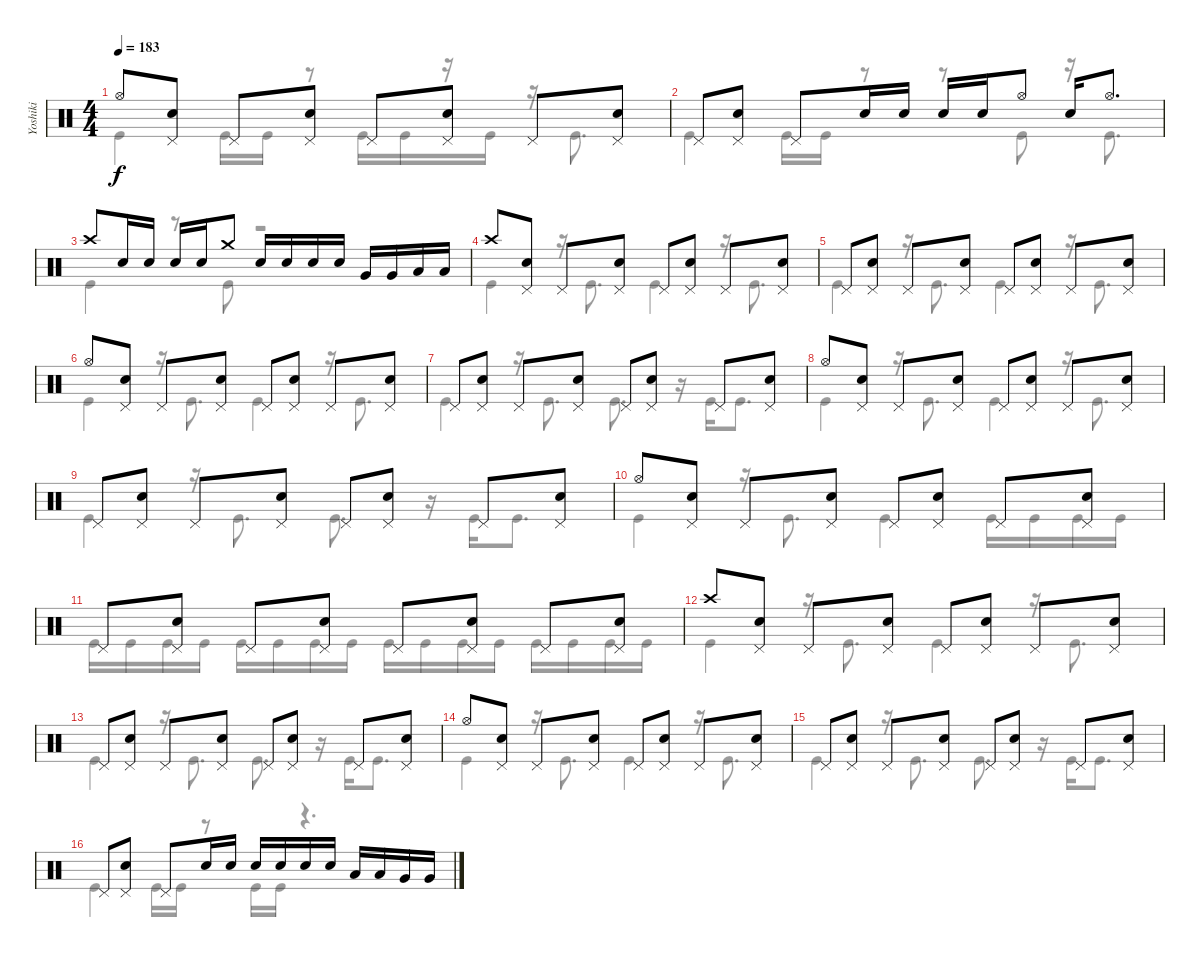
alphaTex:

\track ("Yoshiki" "Yoshiki") {instrument percussion}
\staff {score}
\articulation defaults
\voice
\ts (4 4)
\tempo 183
\clef neutral
\ks c "Hi-Hat (open)".8{dy f}
("Pedal Hi-Hat (hit)" "Snare (hit) 2").8 "Pedal Hi-Hat (hit)".8 ("Pedal Hi-Hat (hit)" "Snare (hit) 2").8 "Pedal Hi-Hat (hit)".8 ("Pedal Hi-Hat (hit)" "Snare (hit) 2").8 "Pedal Hi-Hat (hit)".8 ("Pedal Hi-Hat (hit)" "Snare (hit) 2").8 |
"Pedal Hi-Hat (hit)".8 ("Pedal Hi-Hat (hit)" "Snare (hit) 2").8 "Pedal Hi-Hat (hit)".8 "Snare (hit) 2".16 "Snare (hit) 2".16 "Snare (hit) 2".16 "Snare (hit) 2".16 "Hi-Hat (open)".8 "Snare (hit) 2".16 "Hi-Hat (open)".8{d} |
"Crash high (hit)".8 "Snare (hit) 2".16 "Snare (hit) 2".16 "Snare (hit) 2".16 "Snare (hit) 2".16 "Crash medium (hit)".8 "Snare (hit) 2".16 "Snare (hit) 2".16 "Snare (hit) 2".16 "Snare (hit) 2".16 "Very Low Tom (hit)".16 "Very Low Tom (hit)".16 "Low Tom (hit)".16 "Low Tom (hit)".16 |
"Crash high (hit)".8 ("Pedal Hi-Hat (hit)" "Snare (hit) 2").8 "Pedal Hi-Hat (hit)".8 ("Pedal Hi-Hat (hit)" "Snare (hit) 2").8 "Pedal Hi-Hat (hit)".8 ("Pedal Hi-Hat (hit)" "Snare (hit) 2").8 "Pedal Hi-Hat (hit)".8 ("Pedal Hi-Hat (hit)" "Snare (hit) 2").8 |
"Pedal Hi-Hat (hit)".8 ("Pedal Hi-Hat (hit)" "Snare (hit) 2").8 "Pedal Hi-Hat (hit)".8 ("Pedal Hi-Hat (hit)" "Snare (hit) 2").8 "Pedal Hi-Hat (hit)".8 ("Pedal Hi-Hat (hit)" "Snare (hit) 2").8 "Pedal Hi-Hat (hit)".8 ("Pedal Hi-Hat (hit)" "Snare (hit) 2").8 |
"Hi-Hat (open)".8 ("Pedal Hi-Hat (hit)" "Snare (hit) 2").8 "Pedal Hi-Hat (hit)".8 ("Pedal Hi-Hat (hit)" "Snare (hit) 2").8 "Pedal Hi-Hat (hit)".8 ("Pedal Hi-Hat (hit)" "Snare (hit) 2").8 "Pedal Hi-Hat (hit)".8 ("Pedal Hi-Hat (hit)" "Snare (hit) 2").8 |
"Pedal Hi-Hat (hit)".8 ("Pedal Hi-Hat (hit)" "Snare (hit) 2").8 "Pedal Hi-Hat (hit)".8 ("Pedal Hi-Hat (hit)" "Snare (hit) 2").8 "Pedal Hi-Hat (hit)".8 ("Pedal Hi-Hat (hit)" "Snare (hit) 2").8 "Pedal Hi-Hat (hit)".8 ("Pedal Hi-Hat (hit)" "Snare (hit) 2").8 |
"Hi-Hat (open)".8 ("Pedal Hi-Hat (hit)" "Snare (hit) 2").8 "Pedal Hi-Hat (hit)".8 ("Pedal Hi-Hat (hit)" "Snare (hit) 2").8 "Pedal Hi-Hat (hit)".8 ("Pedal Hi-Hat (hit)" "Snare (hit) 2").8 "Pedal Hi-Hat (hit)".8 ("Pedal Hi-Hat (hit)" "Snare (hit) 2").8 |
"Pedal Hi-Hat (hit)".8 ("Pedal Hi-Hat (hit)" "Snare (hit) 2").8 "Pedal Hi-Hat (hit)".8 ("Pedal Hi-Hat (hit)" "Snare (hit) 2").8 "Pedal Hi-Hat (hit)".8 ("Pedal Hi-Hat (hit)" "Snare (hit) 2").8 "Pedal Hi-Hat (hit)".8 ("Pedal Hi-Hat (hit)" "Snare (hit) 2").8 |
"Hi-Hat (open)".8 ("Pedal Hi-Hat (hit)" "Snare (hit) 2").8 "Pedal Hi-Hat (hit)".8 ("Pedal Hi-Hat (hit)" "Snare (hit) 2").8 "Pedal Hi-Hat (hit)".8 ("Pedal Hi-Hat (hit)" "Snare (hit) 2").8 "Pedal Hi-Hat (hit)".8 ("Pedal Hi-Hat (hit)" "Snare (hit) 2").8 |
"Pedal Hi-Hat (hit)".8 ("Pedal Hi-Hat (hit)" "Snare (hit) 2").8 "Pedal Hi-Hat (hit)".8 ("Pedal Hi-Hat (hit)" "Snare (hit) 2").8 "Pedal Hi-Hat (hit)".8 ("Pedal Hi-Hat (hit)" "Snare (hit) 2").8 "Pedal Hi-Hat (hit)".8 ("Pedal Hi-Hat (hit)" "Snare (hit) 2").8 |
"Crash high (hit)".8 ("Pedal Hi-Hat (hit)" "Snare (hit) 2").8 "Pedal Hi-Hat (hit)".8 ("Pedal Hi-Hat (hit)" "Snare (hit) 2").8 "Pedal Hi-Hat (hit)".8 ("Pedal Hi-Hat (hit)" "Snare (hit) 2").8 "Pedal Hi-Hat (hit)".8 ("Pedal Hi-Hat (hit)" "Snare (hit) 2").8 |
"Pedal Hi-Hat (hit)".8 ("Pedal Hi-Hat (hit)" "Snare (hit) 2").8 "Pedal Hi-Hat (hit)".8 ("Pedal Hi-Hat (hit)" "Snare (hit) 2").8 "Pedal Hi-Hat (hit)".8 ("Pedal Hi-Hat (hit)" "Snare (hit) 2").8 "Pedal Hi-Hat (hit)".8 ("Pedal Hi-Hat (hit)" "Snare (hit) 2").8 |
"Hi-Hat (open)".8 ("Pedal Hi-Hat (hit)" "Snare (hit) 2").8 "Pedal Hi-Hat (hit)".8 ("Pedal Hi-Hat (hit)" "Snare (hit) 2").8 "Pedal Hi-Hat (hit)".8 ("Pedal Hi-Hat (hit)" "Snare (hit) 2").8 "Pedal Hi-Hat (hit)".8 ("Pedal Hi-Hat (hit)" "Snare (hit) 2").8 |
"Pedal Hi-Hat (hit)".8 ("Pedal Hi-Hat (hit)" "Snare (hit) 2").8 "Pedal Hi-Hat (hit)".8 ("Pedal Hi-Hat (hit)" "Snare (hit) 2").8 "Pedal Hi-Hat (hit)".8 ("Pedal Hi-Hat (hit)" "Snare (hit) 2").8 "Pedal Hi-Hat (hit)".8 ("Pedal Hi-Hat (hit)" "Snare (hit) 2").8 |
"Pedal Hi-Hat (hit)".8 ("Pedal Hi-Hat (hit)" "Snare (hit) 2").8 "Pedal Hi-Hat (hit)".8 "Snare (hit) 2".16 "Snare (hit) 2".16 "Snare (hit) 2".16 "Snare (hit) 2".16 "Snare (hit) 2".16 "Snare (hit) 2".16 "Low Tom (hit)".16 "Low Tom (hit)".16 "Very Low Tom (hit)".16 "Very Low Tom (hit)".16
\voice
\clef neutral
\ottava regular
\simile none
\ks c "Kick (hit)".4{dy f} "Kick (hit)".16 "Kick (hit)".16
r.8 "Kick (hit)".16 "Kick (hit)".16 r.16 "Kick (hit)".16 r.16 "Kick (hit)".8{d} |
"Kick (hit)".4 "Kick (hit)".16 "Kick (hit)".16 r.8 r.8 "Kick (hit)".8 r.16 "Kick (hit)".8{d} |
"Kick (hit)".4 r.8 "Kick (hit)".8 r.2 |
"Kick (hit)".4 r.16 "Kick (hit)".8{d} "Kick (hit)".4 r.16 "Kick (hit)".8{d} |
"Kick (hit)".4 r.16 "Kick (hit)".8{d} "Kick (hit)".4 r.16 "Kick (hit)".8{d} |
"Kick (hit)".4 r.16 "Kick (hit)".8{d} "Kick (hit)".4 r.16 "Kick (hit)".8{d} |
"Kick (hit)".4 r.16 "Kick (hit)".8{d} "Kick (hit)".8{d} r.16 "Kick (hit)".16 "Kick (hit)".8{d} |
"Kick (hit)".4 r.16 "Kick (hit)".8{d} "Kick (hit)".4 r.16 "Kick (hit)".8{d} |
"Kick (hit)".4 r.16 "Kick (hit)".8{d} "Kick (hit)".8{d} r.16 "Kick (hit)".16 "Kick (hit)".8{d} |
"Kick (hit)".4 r.16 "Kick (hit)".8{d} "Kick (hit)".4 "Kick (hit)".16 "Kick (hit)".16 "Kick (hit)".16 "Kick (hit)".16 |
"Kick (hit)".16 "Kick (hit)".16 "Kick (hit)".16 "Kick (hit)".16 "Kick (hit)".16 "Kick (hit)".16 "Kick (hit)".16 "Kick (hit)".16 "Kick (hit)".16 "Kick (hit)".16 "Kick (hit)".16 "Kick (hit)".16 "Kick (hit)".16 "Kick (hit)".16 "Kick (hit)".16 "Kick (hit)".16 |
"Kick (hit)".4 r.16 "Kick (hit)".8{d} "Kick (hit)".4 r.16 "Kick (hit)".8{d} |
"Kick (hit)".4 r.16 "Kick (hit)".8{d} "Kick (hit)".8{d} r.16 "Kick (hit)".16 "Kick (hit)".8{d} |
"Kick (hit)".4 r.16 "Kick (hit)".8{d} "Kick (hit)".4 r.16 "Kick (hit)".8{d} |
"Kick (hit)".4 r.16 "Kick (hit)".8{d} "Kick (hit)".8{d} r.16 "Kick (hit)".16 "Kick (hit)".8{d} |
"Kick (hit)".4 "Kick (hit)".16 "Kick (hit)".16 r.8 "Kick (hit)".16 "Kick (hit)".16 r.4{d}
